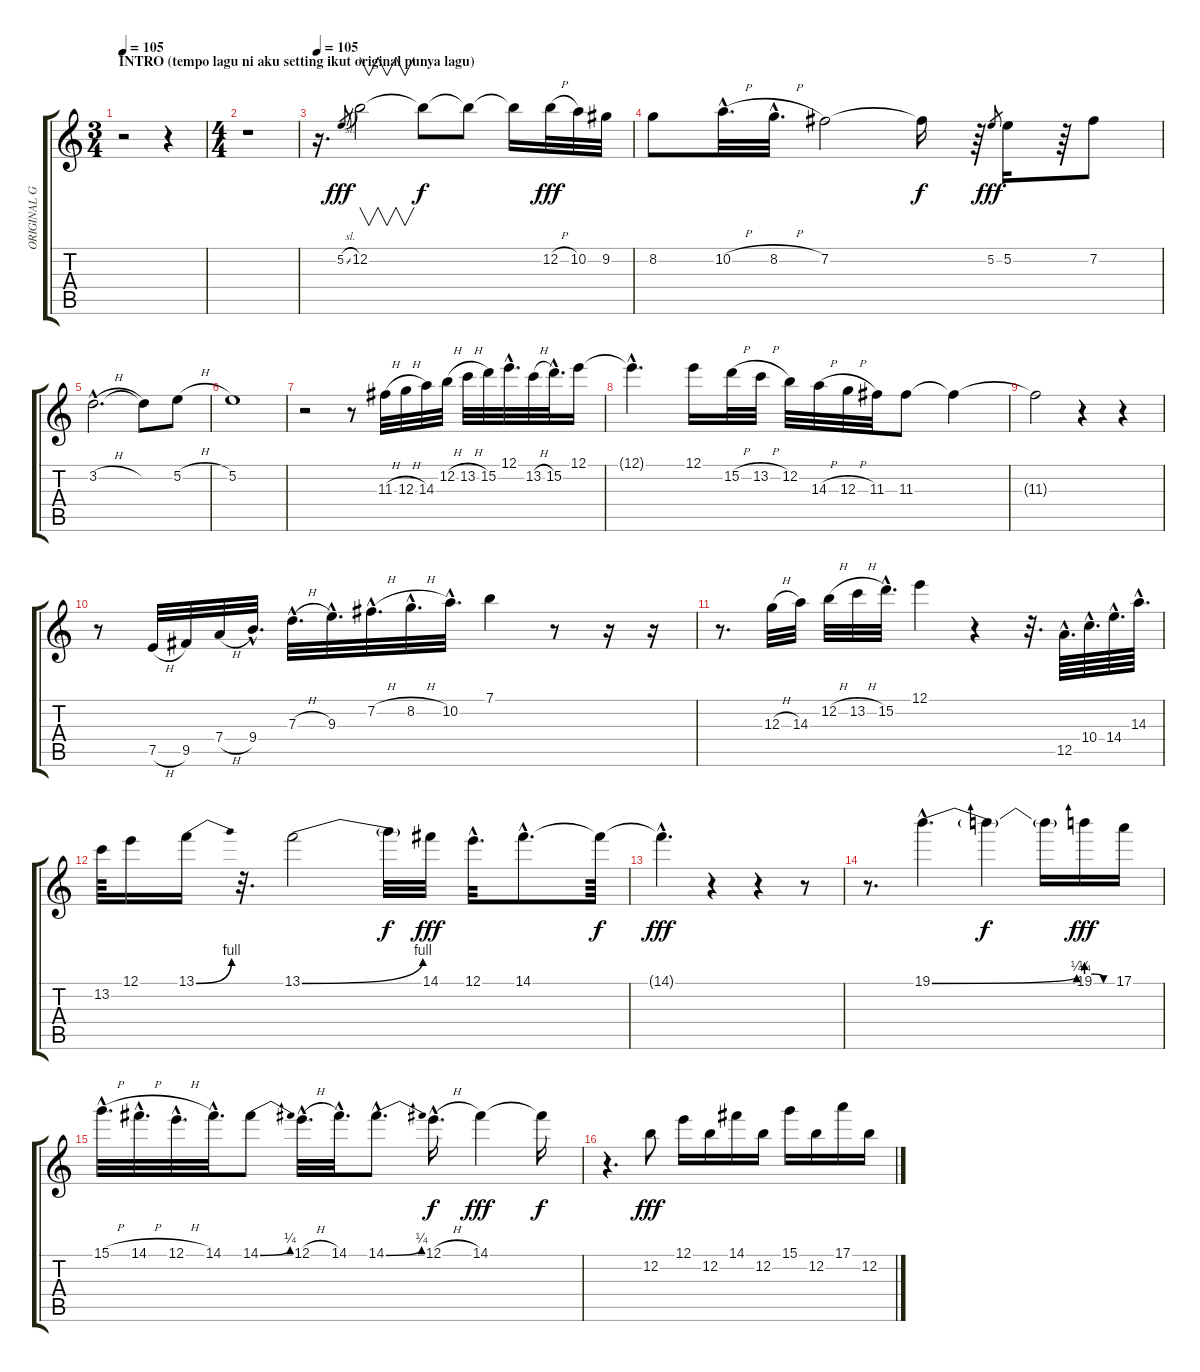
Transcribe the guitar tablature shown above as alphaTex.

\track ("ORIGINAL GUITAR" "ORIGINAL G") {instrument distortionguitar}
\staff {score tabs}
\tuning (E4 B3 G3 D3 A2 E2) {hide}
\ts (3 4)
\section ("" "INTRO (tempo lagu ni aku setting ikut original punya lagu)")
\tempo 105
\tempo 111
\tempo 105
\clef g2
\ks c
r.2{dy fff instrument distortionguitar} r.4 |
\ts (4 4)
r.1 |
\tempo 105
r.16{d} 5.2{sl}.8{gr} 12.2.2{v} 12.2{t}.8{dy f} 12.2{t}.8 12.2{t}.16 12.2{h}.32{dy fff} 10.2.32 9.2.32 |
8.2.8 10.2{h hac}.32{d} 8.2{h hac}.32{d} 7.2.2 7.2{t}.16{dy f} r.64 5.2.8{gr dy fff} 5.2.16 r.64 7.2.8 |
3.2{h hac}.2{d} 3.2{t}.8 5.2{h}.8 |
5.2.1 |
r.2 r.8 11.3{h}.32 12.3{h}.32 14.3.32 12.2{h}.32 13.2{h}.32 15.2.32 12.1{hac}.32{d} 13.2{h}.32 15.2{hac}.32{d} 12.1.16 |
12.1{hac t}.4{d} 12.1.16 15.2{h}.32 13.2{h}.32 12.2.32 14.3{h}.32 12.3{h}.32 11.3.32 11.3.8 11.3{t}.4 |
11.3{t}.2 r.4 r.4 |
r.8 7.5{h}.32 9.5.32 7.4{h}.32 9.4{hac}.32{d} 7.3{h hac}.32{d} 9.3{hac}.32{d} 7.2{h hac}.32{d} 8.2{h hac}.32{d} 10.2{hac}.32{d} 7.1.4 r.8 r.16 r.16 |
r.8{d} 12.3{h}.32 14.3.32 12.2{h}.32 13.2{h}.32 15.2{hac}.32{d} 12.1.4 r.4 r.32{d} 12.5{hac}.64{d} 10.4{hac}.64{d} 14.4{hac}.64{d} 14.3{hac}.64{d} |
13.2.64 12.1.16 13.1{be (bend 0 0 60 4)}.16 r.32{d} 13.1{be (bend 0 0 60 4)}.2 13.1{t}.32{dy f} 14.1.32{dy fff} 12.1{hac}.32{d} 14.1{hac}.8{d} 14.1{t}.64{dy f} |
14.1{hac t}.4{d dy fff} r.4 r.4 r.8 |
r.8{d} 19.1{be (bend 0 0 60 1) hac}.4{d} 19.1{t}.4{dy f} 19.1{t}.16 19.1{be (custom 0 1 20 1 40 0 60 0)}.16{dy fff} 17.1.16 |
15.1{h hac}.32{d} 14.1{h hac}.32{d} 12.1{h hac}.32{d} 14.1{hac}.32{d} 14.1{be (bend 0 0 60 1)}.8 12.1{h hac}.32{d} 14.1{hac}.32{d} 14.1{be (bend 0 0 60 1) hac}.8{d} 12.1{h hac}.16{d dy f} 14.1.4{dy fff} 14.1{t}.16{dy f} |
r.4{d} 12.2.8{dy fff} 12.1.16 12.2.16 14.1.16 12.2.16 15.1.16 12.2.16 17.1.16 12.2.16
